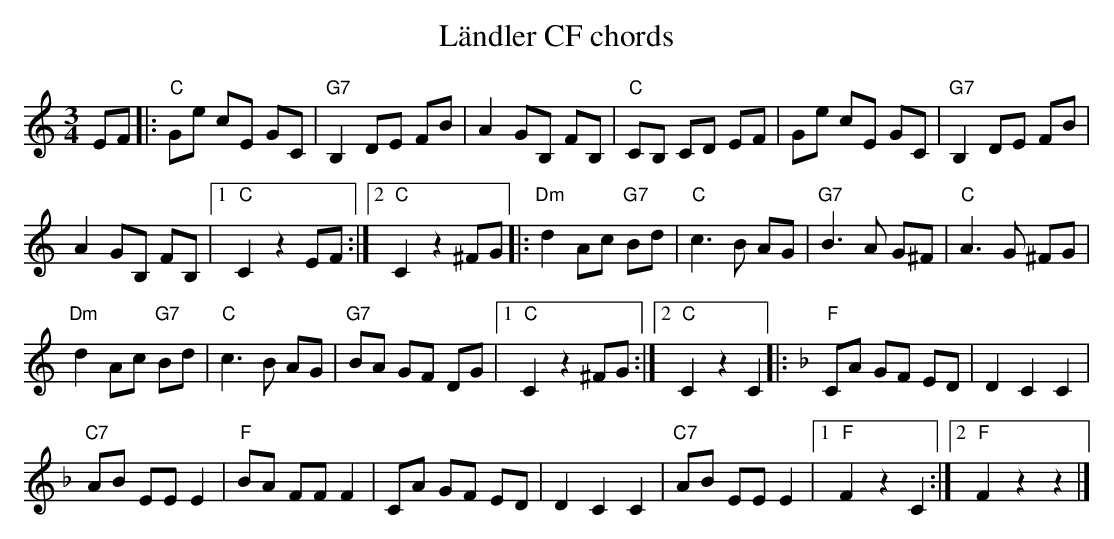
X:1
T:Ländler CF chords
M:3/4
L:1/8
K:Cmaj%%MIDI gchordon
EF |: "C"Ge cE GC | "G7"B,2 DE FB | A2 GB, FB, | "C"CB, CD EF | Ge cE GC | "G7"B,2 DE FB |
A2 GB, FB, |1 "C"C2 z2 EF :|2 "C"C2 z2 ^FG |: "Dm"d2 Ac "G7"Bd | "C"c3B AG | "G7"B3A G^F | "C"A3G ^FG |
"Dm"d2 Ac "G7"Bd | "C"c3B AG | "G7"BA GF DG |1 "C"C2 z2 ^FG :|2 "C"C2 z2 C2 |: [K:Fmaj] "F"CA GF ED | D2C2C2 |
"C7"AB EE E2 | "F"BA FF F2 | CA GF ED | D2C2C2 | "C7"AB EE E2 |1 "F"F2 z2 C2 :|2 "F"F2 z2z2 |]
